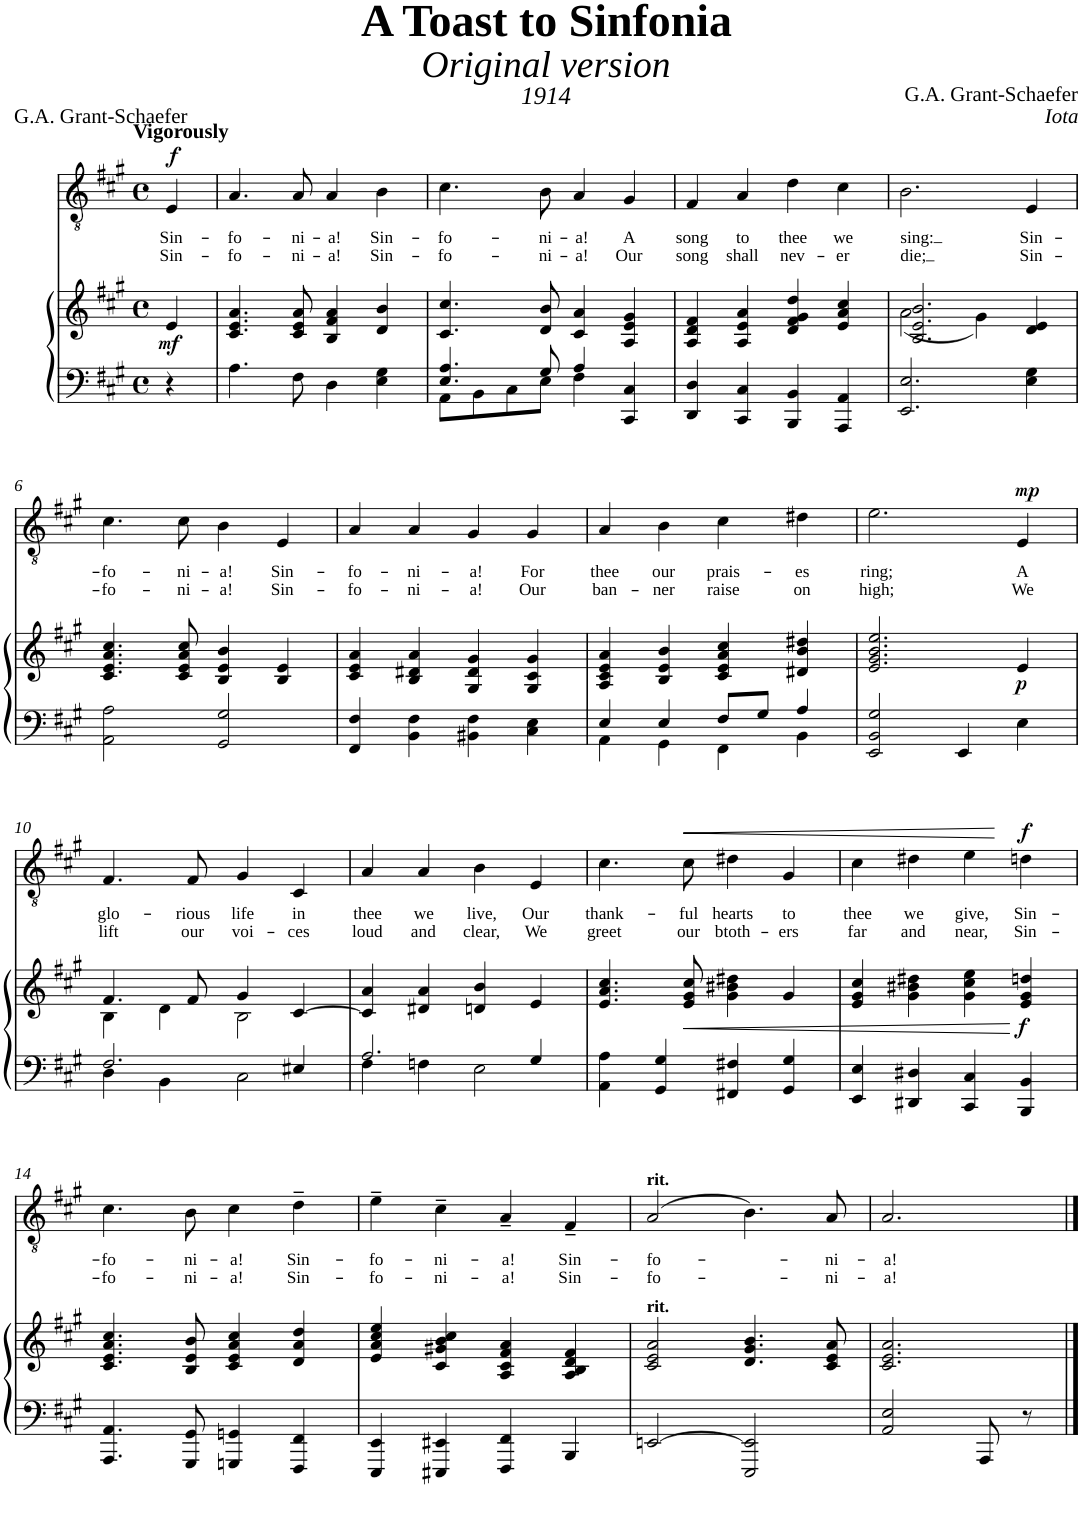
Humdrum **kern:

**kern	**kern	**dynam	**kern	**text	**text	**dynam
*part3	*part2	*part2	*part1	*part1	*part1	*part1
*staff3	*staff2	*staff2	*staff1	*staff1	*staff1	*staff1
*I"Piano	*I"Piano	*	*I"Piano	*	*	*
*I'Pno	*I'Pno	*	*I'Pno	*	*	*
*clefF4	*clefG2	*	*clefGv2	*	*	*
*k[f#c#g#]	*k[f#c#g#]	*	*k[f#c#g#]	*	*	*
*M4/4	*M4/4	*	*M4/4	*	*	*
*met(c)	*met(c)	*	*met(c)	*	*	*
=1	=1	=1	=1	=1	=1	=1
!	!	!	!LO:TX:a:B:t=Vigorously	!	!	!
!	!	!LO:DY:b	!	!LO:LY:b	!LO:LY:b	!LO:DY:a
4r	4e/	mf	4E/	Sin-	Sin-	f
=2	=2	=2	=2	=2	=2	=2
!	!	!	!	!LO:LY:b	!LO:LY:b	!
4.A\	4.c#/ 4.e/ 4.a/	.	4.A/	-fo-	-fo-	.
!	!	!	!	!LO:LY:b	!LO:LY:b	!
8F#\	8c#/ 8e/ 8a/	.	8A/	-ni-	-ni-	.
!	!	!	!	!LO:LY:b	!LO:LY:b	!
4D\	4B/ 4f#/ 4a/	.	4A/	-a!	-a!	.
!	!	!	!	!LO:LY:b	!LO:LY:b	!
4E\ 4G#\	4d/ 4b/	.	4B\	Sin-	Sin-	.
=3	=3	=3	=3	=3	=3	=3
*^	*	*	*	*	*	*
!	!	!	!	!	!LO:LY:b	!LO:LY:b	!
4.E/ 4.A/	8AA\L	4.c#/ 4.cc#/	.	4.c#\	-fo-	-fo-	.
.	8BB\	.	.	.	.	.	.
.	8C#\	.	.	.	.	.	.
!	!	!	!	!	!LO:LY:b	!LO:LY:b	!
8G#/	8E\J	8d/ 8b/	.	8B\	-ni-	-ni-	.
!	!	!	!	!	!LO:LY:b	!LO:LY:b	!
4A/	4F#\	4c#/ 4a/	.	4A/	-a!	-a!	.
!	!	!	!	!	!LO:LY:b	!LO:LY:b	!
4CC#/ 4C#/	4ryy	4A/ 4e/ 4g#/	.	4G#/	A	Our	.
=4	=4	=4	=4	=4	=4	=4	=4
!	!	!	!	!	!LO:LY:b	!LO:LY:b	!
*v	*v	*	*	*	*	*	*
4DD/ 4D/	4A/ 4d/ 4f#/	.	4F#/	song	song	.
!	!	!	!	!LO:LY:b	!LO:LY:b	!
4CC#/ 4C#/	4A/ 4e/ 4a/	.	4A/	to	shall	.
!	!	!	!	!LO:LY:b	!LO:LY:b	!
4BBB/ 4BB/	4d/ 4f#/ 4g#/ 4dd/	.	4d\	thee	nev-	.
!	!	!	!	!LO:LY:b	!LO:LY:b	!
4AAA/ 4AA/	4e/ 4a/ 4cc#/	.	4c#\	we	-er	.
=5	=5	=5	=5	=5	=5	=5
*	*^	*	*	*	*	*
!	!	!	!	!	!LO:LY:b	!LO:LY:b	!
2.EE/ 2.E/	2.B/ 2.e/ 2.b/	(2a\	.	2.B\	sing:	die;	.
.	.	4g#\)	.	.	.	.	.
!	!	!	!	!	!LO:LY:b	!LO:LY:b	!
4E\ 4G#\	4d/ 4e/	4ryy	.	4E/	Sin-	Sin-	.
!!LO:LB:g=z
=6	=6	=6	=6	=6	=6	=6	=6
!	!	!	!	!	!LO:LY:b	!LO:LY:b	!
*	*v	*v	*	*	*	*	*
2AA\ 2A\	4.c#/ 4.e/ 4.a/ 4.cc#/	.	4.c#\	-fo-	-fo-	.
!	!	!	!	!LO:LY:b	!LO:LY:b	!
.	8c#/ 8e/ 8a/ 8cc#/	.	8c#\	-ni-	-ni-	.
!	!	!	!	!LO:LY:b	!LO:LY:b	!
2GG#/ 2G#/	4B/ 4e/ 4b/	.	4B\	a!	-a!	.
!	!	!	!	!LO:LY:b	!LO:LY:b	!
.	4B/ 4e/	.	4E/	Sin-	Sin-	.
=7	=7	=7	=7	=7	=7	=7
!	!	!	!	!LO:LY:b	!LO:LY:b	!
4FF#/ 4F#/	4c#/ 4e/ 4a/	.	4A/	-fo-	-fo-	.
!	!	!	!	!LO:LY:b	!LO:LY:b	!
4BB\ 4F#\	4B/ 4d#X/ 4a/	.	4A/	-ni-	-ni-	.
!	!	!	!	!LO:LY:b	!LO:LY:b	!
4BB#X\ 4F#\	4G#/ 4d#/ 4g#/	.	4G#/	-a!	-a!	.
!	!	!	!	!LO:LY:b	!LO:LY:b	!
4C#\ 4E\	4G#/ 4c#/ 4g#/	.	4G#/	For	Our	.
=8	=8	=8	=8	=8	=8	=8
*^	*	*	*	*	*	*
!	!	!	!	!	!LO:LY:b	!LO:LY:b	!
4E/	4AA\	4A/ 4c#/ 4e/ 4a/	.	4A/	thee	ban-	.
!	!	!	!	!	!LO:LY:b	!LO:LY:b	!
4E/	4GG#\	4B/ 4e/ 4b/	.	4B\	our	-ner	.
!	!	!	!	!	!LO:LY:b	!LO:LY:b	!
8F#/L	4FF#\	4c#/ 4e/ 4a/ 4cc#/	.	4c#\	prais-	raise	.
8G#/J	.	.	.	.	.	.	.
!	!	!	!	!	!LO:LY:b	!LO:LY:b	!
4A/	4BB\	4d#X/ 4b/ 4dd#X/	.	4d#X\	-es	on	.
=9	=9	=9	=9	=9	=9	=9	=9
!	!	!	!	!	!LO:LY:b	!LO:LY:b	!
*v	*v	*	*	*	*	*	*
2EE/ 2BB/ 2G#/	2.e/ 2.g#/ 2.b/ 2.ee/	.	2.e\	ring;	high;	.
4EE/	.	.	.	.	.	.
!	!	!LO:DY:b	!	!LO:LY:b	!LO:LY:b	!LO:DY:a
4E\	4e/	p	4E/	A	We	mp
!!LO:LB:g=z
=10	=10	=10	=10	=10	=10	=10
*^	*^	*	*	*	*	*
!	!	!	!	!	!	!LO:LY:b	!LO:LY:b	!
2.F#/	4D\	4.f#/	4B\	.	4.F#/	glo-	lift	.
.	4BB\	.	4d\	.	.	.	.	.
!	!	!	!	!	!	!LO:LY:b	!LO:LY:b	!
.	.	8f#/	.	.	8F#/	-rious	our	.
!	!	!	!	!	!	!LO:LY:b	!LO:LY:b	!
.	2C#\	4g#/	2B\	.	4G#/	life	voi-	.
!	!	!	!	!	!	!LO:LY:b	!LO:LY:b	!
4E#X/	.	[4c#/	.	.	4C#/	in	-ces	.
*	*	*v	*v	*	*	*	*	*
=11	=11	=11	=11	=11	=11	=11	=11
!	!	!	!	!	!LO:LY:b	!LO:LY:b	!
2.A/	4F#\	4c#/] 4a/	.	4A/	thee	loud	.
!	!	!	!	!	!LO:LY:b	!LO:LY:b	!
.	4Fn\	4d#X/ 4a/	.	4A/	we	and	.
!	!	!	!	!	!LO:LY:b	!LO:LY:b	!
.	2E\	4dn/ 4b/	.	4B\	live,	clear,	.
!	!	!	!	!	!LO:LY:b	!LO:LY:b	!
4G#/	.	4e/	.	4E/	Our	We	.
*v	*v	*	*	*	*	*	*
=12	=12	=12	=12	=12	=12	=12
!	!	!	!	!LO:LY:b	!LO:LY:b	!
4AA\ 4A\	4.e/ 4.a/ 4.cc#/	.	4.c#\	thank-	greet	.
4GG#/ 4G#/	.	.	.	.	.	.
!	!	!LO:HP:b	!	!LO:LY:b	!LO:LY:b	!LO:HP:b
.	8e/ 8g#/ 8cc#/	<	8c#\	-ful	our	<
!	!	!	!	!LO:LY:b	!LO:LY:b	!
4FF#X/ 4F#X/	4g#\ 4b#X\ 4dd#X\	.	4d#X\	hearts	btoth-	.
!	!	!	!	!LO:LY:b	!LO:LY:b	!
4GG#/ 4G#/	4g#/	.	4G#/	to	-ers	.
=13	=13	=13	=13	=13	=13	=13
!	!	!	!	!LO:LY:b	!LO:LY:b	!
4EE/ 4E/	4e/ 4g#/ 4cc#/	.	4c#\	thee	far	.
!	!	!	!	!LO:LY:b	!LO:LY:b	!
4DD#X/ 4D#X/	4g#\ 4b#X\ 4dd#X\	.	4d#X\	we	and	.
!	!	!	!	!LO:LY:b	!LO:LY:b	!
4CC#/ 4C#/	4g#\ 4cc#\ 4ee\	.	4e\	give,	near,	.
!	!	!LO:DY:n=1:b	!	!LO:LY:b	!LO:LY:b	!LO:DY:n=1:a
4BBB/ 4BB/	4e/ 4g#/ 4ddn/	[ f	4dn\	Sin-	Sin-	[ f
!!LO:LB:g=z
=14	=14	=14	=14	=14	=14	=14
!	!	!	!	!LO:LY:b	!LO:LY:b	!
4.AAA/ 4.AA/	4.c#/ 4.e/ 4.a/ 4.cc#/	.	4.c#\	-fo-	-fo-	.
!	!	!	!	!LO:LY:b	!LO:LY:b	!
8GGG#/ 8GG#/	8B/ 8e/ 8b/	.	8B\	-ni-	-ni-	.
!	!	!	!	!LO:LY:b	!LO:LY:b	!
4GGGn/ 4GGn/	4c#/ 4e/ 4a/ 4cc#/	.	4c#\	-a!	-a!	.
!	!	!	!	!LO:LY:b	!LO:LY:b	!
4FFF#/ 4FF#/	4d/ 4a/ 4dd/	.	4d~\	Sin-	Sin-	.
=15	=15	=15	=15	=15	=15	=15
!	!	!	!	!LO:LY:b	!LO:LY:b	!
4EEE/ 4EE/	4e/ 4a/ 4cc#/ 4ee/	.	4e~\	-fo-	-fo-	.
!	!	!	!	!LO:LY:b	!LO:LY:b	!
4EEE#X/ 4EE#X/	4c#/ 4g#X/ 4b/ 4cc#/	.	4c#~\	-ni-	-ni-	.
!	!	!	!	!LO:LY:b	!LO:LY:b	!
4FFF#/ 4FF#/	4A/ 4c#/ 4f#/ 4a/	.	4A~/	-a!	-a!	.
!	!	!	!	!LO:LY:b	!LO:LY:b	!
4BBB/	4A/ 4B/ 4d/ 4f#/	.	4F#~/	Sin-	Sin-	.
=16	=16	=16	=16	=16	=16	=16
!	!	!	!LO:TX:a:B:t=rit.	!	!	!
!	!LO:TX:a:B:t=rit.	!	!	!	!	!
!	!	!	!	!LO:LY:b	!LO:LY:b	!
[>2EEn/	2c#/ 2e/ 2a/	.	(2A/	-fo-	-fo-	.
2EEE/ 2EE/]	4.d/ 4.g#/ 4.b/	.	4.B\)	.	.	.
!	!	!	!	!LO:LY:b	!LO:LY:b	!
.	8c#/ 8e/ 8a/	.	8A/	-ni-	-ni-	.
=17	=17	=17	=17	=17	=17	=17
!	!	!	!	!LO:LY:b	!LO:LY:b	!
2AA/ 2E/	2.c#/ 2.e/ 2.a/	.	2.A/	-a!	-a!	.
8AAA/	.	.	.	.	.	.
8r	.	.	.	.	.	.
==	==	==	==	==	==	==
*-	*-	*-	*-	*-	*-	*-
